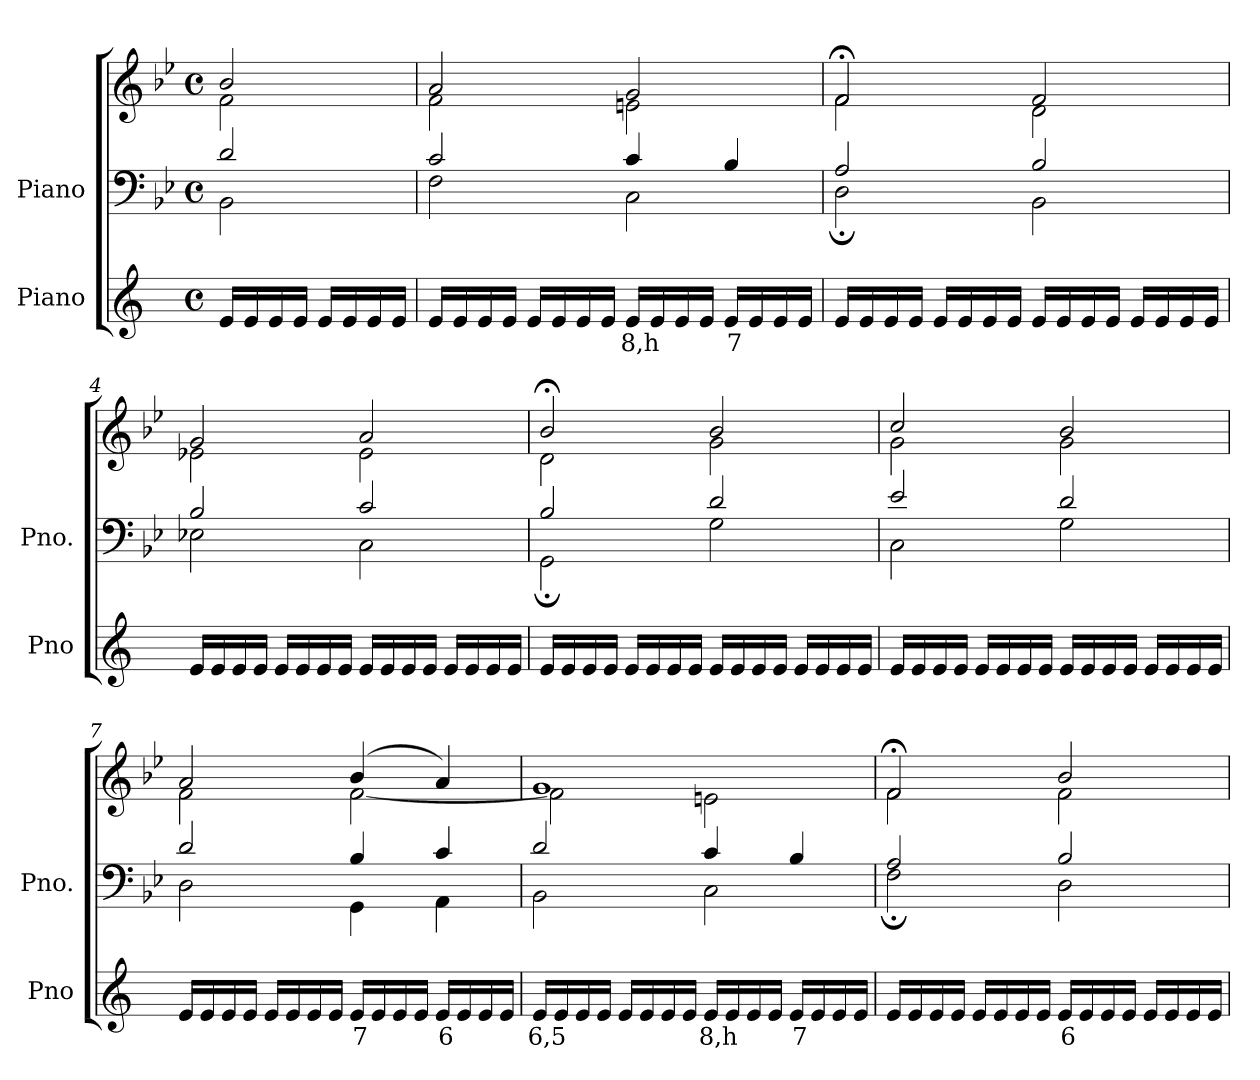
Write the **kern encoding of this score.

**kern	**text	**kern	**kern
*part2	*part2	*part1	*part1
*staff3	*staff3	*staff2	*staff1
*I"Piano	*	*I"Piano	*
*I'Pno	*	*I'Pno.	*
*clefG2	*	*clefF4	*clefG2
*k[]	*	*k[b-e-]	*k[b-e-]
*M4/4	*	*M4/4	*M4/4
*met(c)	*	*met(c)	*met(c)
=1	=1	=1	=1
*	*	*^	*^
16e/LL	.	2d/	2BB-\	2b-/	2f\
16e/	.	.	.	.	.
16e/	.	.	.	.	.
16e/JJ	.	.	.	.	.
16e/LL	.	.	.	.	.
16e/	.	.	.	.	.
16e/	.	.	.	.	.
16e/JJ	.	.	.	.	.
=2	=2	=2	=2	=2	=2
16e/LL	.	2c/	2F\	2a/	2f\
16e/	.	.	.	.	.
16e/	.	.	.	.	.
16e/JJ	.	.	.	.	.
16e/LL	.	.	.	.	.
16e/	.	.	.	.	.
16e/	.	.	.	.	.
16e/JJ	.	.	.	.	.
!	!LO:LY:b	!	!	!	!
16e/LL	8,h	4c/	2C\	2g/	2en\
16e/	.	.	.	.	.
16e/	.	.	.	.	.
16e/JJ	.	.	.	.	.
!	!LO:LY:b	!	!	!	!
16e/LL	7	4B-/	.	.	.
16e/	.	.	.	.	.
16e/	.	.	.	.	.
16e/JJ	.	.	.	.	.
=3	=3	=3	=3	=3	=3
16e/LL	.	2A/	2D;\	2f;</	2f\
16e/	.	.	.	.	.
16e/	.	.	.	.	.
16e/JJ	.	.	.	.	.
16e/LL	.	.	.	.	.
16e/	.	.	.	.	.
16e/	.	.	.	.	.
16e/JJ	.	.	.	.	.
16e/LL	.	2B-/	2BB-\	2f/	2d\
16e/	.	.	.	.	.
16e/	.	.	.	.	.
16e/JJ	.	.	.	.	.
16e/LL	.	.	.	.	.
16e/	.	.	.	.	.
16e/	.	.	.	.	.
16e/JJ	.	.	.	.	.
=4	=4	=4	=4	=4	=4
16e/LL	.	2B-/	2E-X\	2g/	2e-X\
16e/	.	.	.	.	.
16e/	.	.	.	.	.
16e/JJ	.	.	.	.	.
16e/LL	.	.	.	.	.
16e/	.	.	.	.	.
16e/	.	.	.	.	.
16e/JJ	.	.	.	.	.
16e/LL	.	2c/	2C\	2a/	2e-\
16e/	.	.	.	.	.
16e/	.	.	.	.	.
16e/JJ	.	.	.	.	.
16e/LL	.	.	.	.	.
16e/	.	.	.	.	.
16e/	.	.	.	.	.
16e/JJ	.	.	.	.	.
=5	=5	=5	=5	=5	=5
16e/LL	.	2B-/	2GG;\	2b-;</	2d\
16e/	.	.	.	.	.
16e/	.	.	.	.	.
16e/JJ	.	.	.	.	.
16e/LL	.	.	.	.	.
16e/	.	.	.	.	.
16e/	.	.	.	.	.
16e/JJ	.	.	.	.	.
16e/LL	.	2d/	2G\	2b-/	2g\
16e/	.	.	.	.	.
16e/	.	.	.	.	.
16e/JJ	.	.	.	.	.
16e/LL	.	.	.	.	.
16e/	.	.	.	.	.
16e/	.	.	.	.	.
16e/JJ	.	.	.	.	.
=6	=6	=6	=6	=6	=6
16e/LL	.	2e-/	2C\	2cc/	2g\
16e/	.	.	.	.	.
16e/	.	.	.	.	.
16e/JJ	.	.	.	.	.
16e/LL	.	.	.	.	.
16e/	.	.	.	.	.
16e/	.	.	.	.	.
16e/JJ	.	.	.	.	.
16e/LL	.	2d/	2G\	2b-/	2g\
16e/	.	.	.	.	.
16e/	.	.	.	.	.
16e/JJ	.	.	.	.	.
16e/LL	.	.	.	.	.
16e/	.	.	.	.	.
16e/	.	.	.	.	.
16e/JJ	.	.	.	.	.
=7	=7	=7	=7	=7	=7
16e/LL	.	2d/	2D\	2a/	2f\
16e/	.	.	.	.	.
16e/	.	.	.	.	.
16e/JJ	.	.	.	.	.
16e/LL	.	.	.	.	.
16e/	.	.	.	.	.
16e/	.	.	.	.	.
16e/JJ	.	.	.	.	.
!	!LO:LY:b	!	!	!	!
16e/LL	7	4B-/	4GG\	(>4b-/	[2f\
16e/	.	.	.	.	.
16e/	.	.	.	.	.
16e/JJ	.	.	.	.	.
!	!LO:LY:b	!	!	!	!
16e/LL	6	4c/	4AA\	4a/)	.
16e/	.	.	.	.	.
16e/	.	.	.	.	.
16e/JJ	.	.	.	.	.
=8	=8	=8	=8	=8	=8
!	!LO:LY:b	!	!	!	!
16e/LL	6,5	2d/	2BB-\	1g	2f\]
16e/	.	.	.	.	.
16e/	.	.	.	.	.
16e/JJ	.	.	.	.	.
16e/LL	.	.	.	.	.
16e/	.	.	.	.	.
16e/	.	.	.	.	.
16e/JJ	.	.	.	.	.
!	!LO:LY:b	!	!	!	!
16e/LL	8,h	4c/	2C\	.	2en\
16e/	.	.	.	.	.
16e/	.	.	.	.	.
16e/JJ	.	.	.	.	.
!	!LO:LY:b	!	!	!	!
16e/LL	7	4B-/	.	.	.
16e/	.	.	.	.	.
16e/	.	.	.	.	.
16e/JJ	.	.	.	.	.
=9	=9	=9	=9	=9	=9
16e/LL	.	2A/	2F;\	2f;</	2f\
16e/	.	.	.	.	.
16e/	.	.	.	.	.
16e/JJ	.	.	.	.	.
16e/LL	.	.	.	.	.
16e/	.	.	.	.	.
16e/	.	.	.	.	.
16e/JJ	.	.	.	.	.
!	!LO:LY:b	!	!	!	!
16e/LL	6	2B-/	2D\	2b-/	2f\
16e/	.	.	.	.	.
16e/	.	.	.	.	.
16e/JJ	.	.	.	.	.
16e/LL	.	.	.	.	.
16e/	.	.	.	.	.
16e/	.	.	.	.	.
16e/JJ	.	.	.	.	.
*	*	*v	*v	*	*
*	*	*	*v	*v
=	=	=	=
*-	*-	*-	*-
